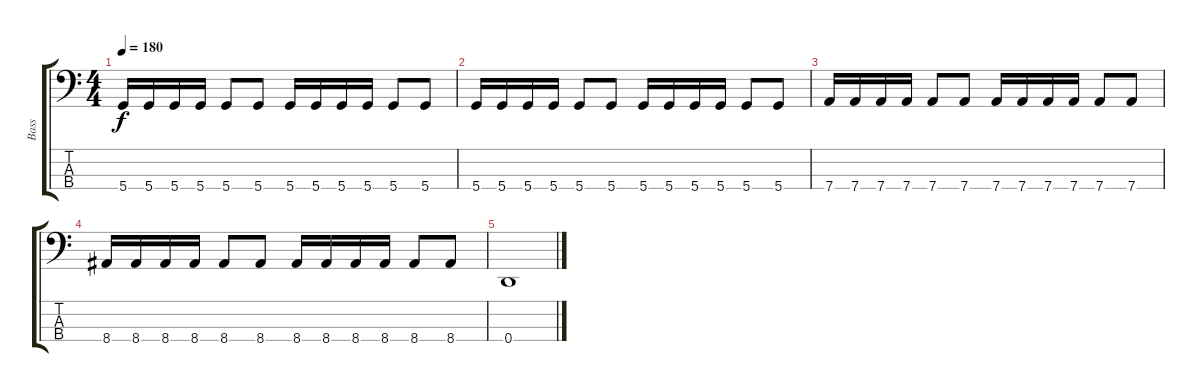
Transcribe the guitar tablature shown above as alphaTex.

\track ("Bass" "Bass") {instrument electricbassfinger}
\staff {score tabs}
\tuning (F2 C2 G1 D1) {hide}
\ts (4 4)
\tempo 180
\clef f4
\ks c
5.4.16{dy f} 5.4.16 5.4.16 5.4.16 5.4.8 5.4.8 5.4.16 5.4.16 5.4.16 5.4.16 5.4.8 5.4.8 |
5.4.16 5.4.16 5.4.16 5.4.16 5.4.8 5.4.8 5.4.16 5.4.16 5.4.16 5.4.16 5.4.8 5.4.8 |
7.4.16 7.4.16 7.4.16 7.4.16 7.4.8 7.4.8 7.4.16 7.4.16 7.4.16 7.4.16 7.4.8 7.4.8 |
8.4.16 8.4.16 8.4.16 8.4.16 8.4.8 8.4.8 8.4.16 8.4.16 8.4.16 8.4.16 8.4.8 8.4.8 |
0.4.1
